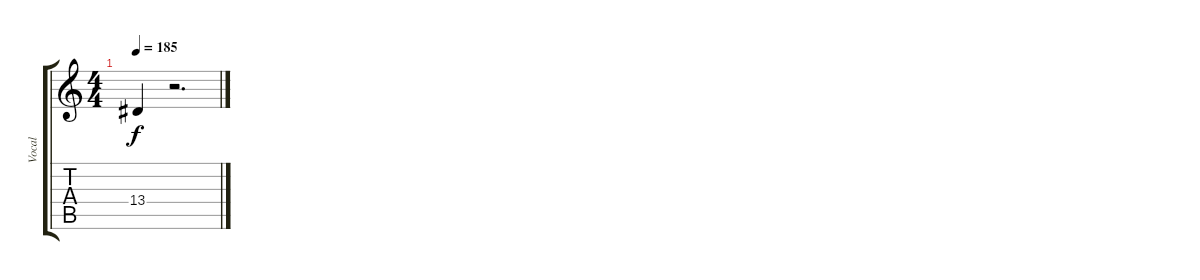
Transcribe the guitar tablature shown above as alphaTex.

\track ("Vocal" "Vocal") {instrument tenorsax}
\staff {score tabs}
\tuning (E4 B3 G3 D3 A2 E2) {hide}
\ts (4 4)
\tempo 185
\clef g2
\ks c
13.4.4{dy f} r.2{d}
